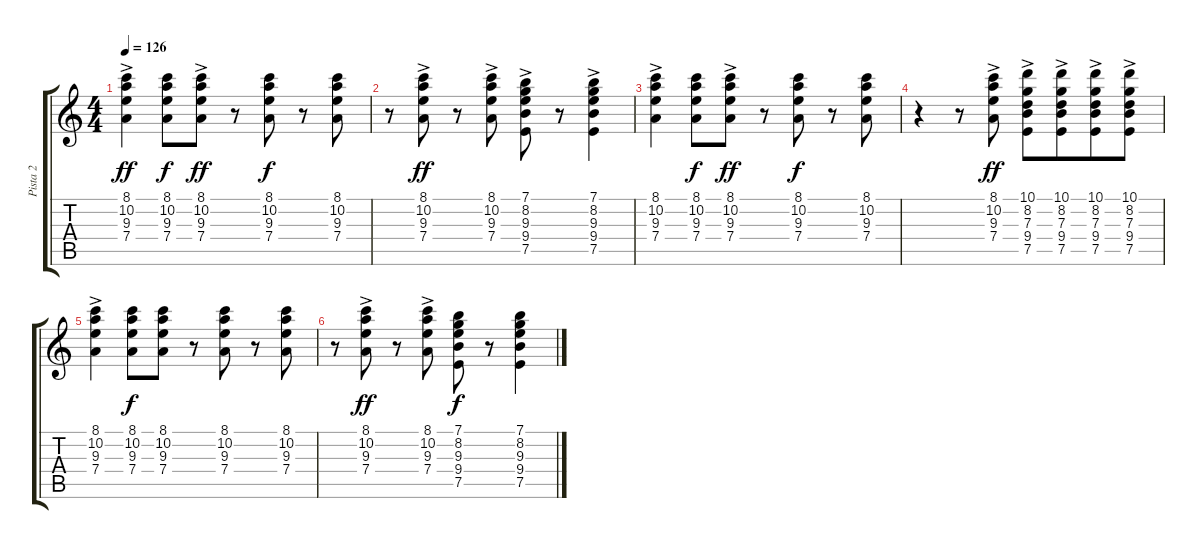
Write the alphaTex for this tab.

\track ("Pista 2" "Pista 2") {instrument acousticguitarnylon}
\staff {score tabs}
\tuning (E4 B3 G3 D3 A2 E2) {hide}
\ts (4 4)
\tempo 126
\clef g2
\ks c
(8.1 10.2 9.3{ac} 7.4).4{dy ff} (8.1 10.2 9.3 7.4).8{dy f} (8.1 10.2 9.3{ac} 7.4).8{dy ff} r.8 (8.1 10.2 9.3 7.4).8{dy f} r.8 (8.1 10.2 9.3 7.4).8 |
r.8 (8.1{ac} 10.2{ac} 9.3{ac} 7.4{ac}).8{dy ff} r.8 (8.1{ac} 10.2{ac} 9.3{ac} 7.4{ac}).8{beam split} (7.1{ac} 8.2{ac} 9.3{ac} 9.4{ac} 7.5{ac}).8 r.8 (7.1{ac} 8.2{ac} 9.3{ac} 9.4{ac} 7.5{ac}).4 |
(8.1 10.2{ac} 9.3 7.4).4 (8.1 10.2 9.3 7.4).8{dy f beam merge} (8.1{ac} 10.2{ac} 9.3{ac} 7.4{ac}).8{dy ff} r.8{beam merge} (8.1 10.2 9.3 7.4).8{dy f} r.8{beam merge} (8.1 10.2 9.3 7.4).8 |
r.4 r.8 (8.1{ac} 10.2{ac} 9.3{ac} 7.4{ac}).8{dy ff} (10.1{ac} 8.2{ac} 7.3{ac} 9.4{ac} 7.5{ac}).8 (10.1{ac} 8.2{ac} 7.3{ac} 9.4{ac} 7.5{ac}).8{beam merge} (10.1{ac} 8.2{ac} 7.3{ac} 9.4{ac} 7.5{ac}).8 (10.1{ac} 8.2{ac} 7.3{ac} 9.4{ac} 7.5{ac}).8 |
(8.1 10.2{ac} 9.3 7.4).4 (8.1 10.2 9.3 7.4).8{dy f} (8.1 10.2 9.3 7.4).8 r.8 (8.1 10.2 9.3 7.4).8 r.8 (8.1 10.2 9.3 7.4).8 |
r.8 (8.1{ac} 10.2{ac} 9.3{ac} 7.4{ac}).8{dy ff} r.8 (8.1{ac} 10.2{ac} 9.3{ac} 7.4{ac}).8 (7.1 8.2 9.3 9.4 7.5).8{dy f} r.8 (7.1 8.2 9.3 9.4 7.5).4
